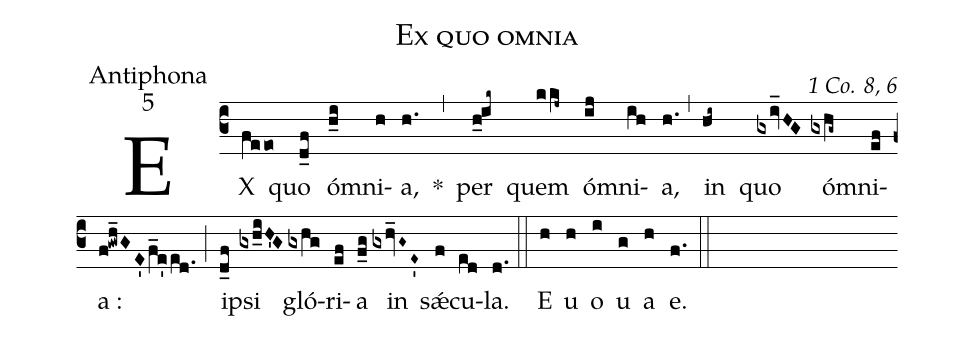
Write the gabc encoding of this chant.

name:Ex quo omnia;
office-part:Antiphona;
mode:5;
commentary:1 Co. 8, 6;
%%
(c3)EX(feeo) quo(d_f) óm(h_i)ni(h)a,(h.) *(,) per(h_0ik~) quem(kkj~) óm(ij)ni(ih)a,(h.) (,) in(hi~) quo(gxiv_HG) óm(gxhg~)ni(ef)a : (f!gwh_GE'f_e'ed.) (;) i(d_f)psi(gxh_iH'G) gló(gxhg)ri(ef)a(f_g) in(gxhv_G~E~') sǽ(f)cu(ed)la.(d.) (::)

E(h) u(h) o(i) u(g) a(h) e.(f.) (::)
